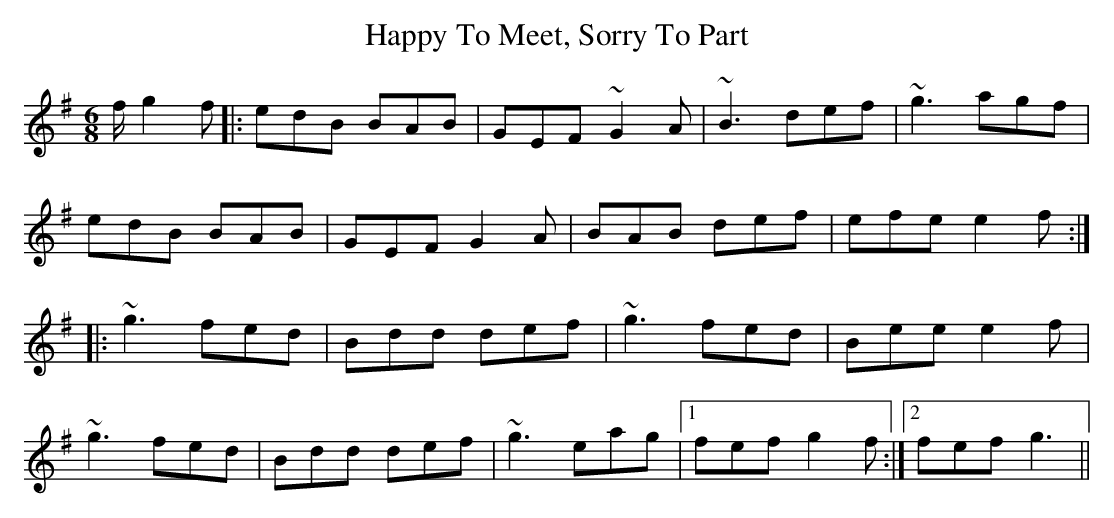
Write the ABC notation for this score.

X:1
T: Happy To Meet, Sorry To Part
M: 6/8
L: 1/8
K: Gmaj
f/ g2 f |: edB BAB | GEF ~G2 A |~B3 def | ~g3 agf |
edB BAB | GEF G2 A | BAB def |efe e2 f:|
|:~g3 fed | Bdd def | ~g3 fed | Bee e2f|
~g3 fed | Bdd def | ~g3 eag |1 fef g2 f :|2 fef g3||
